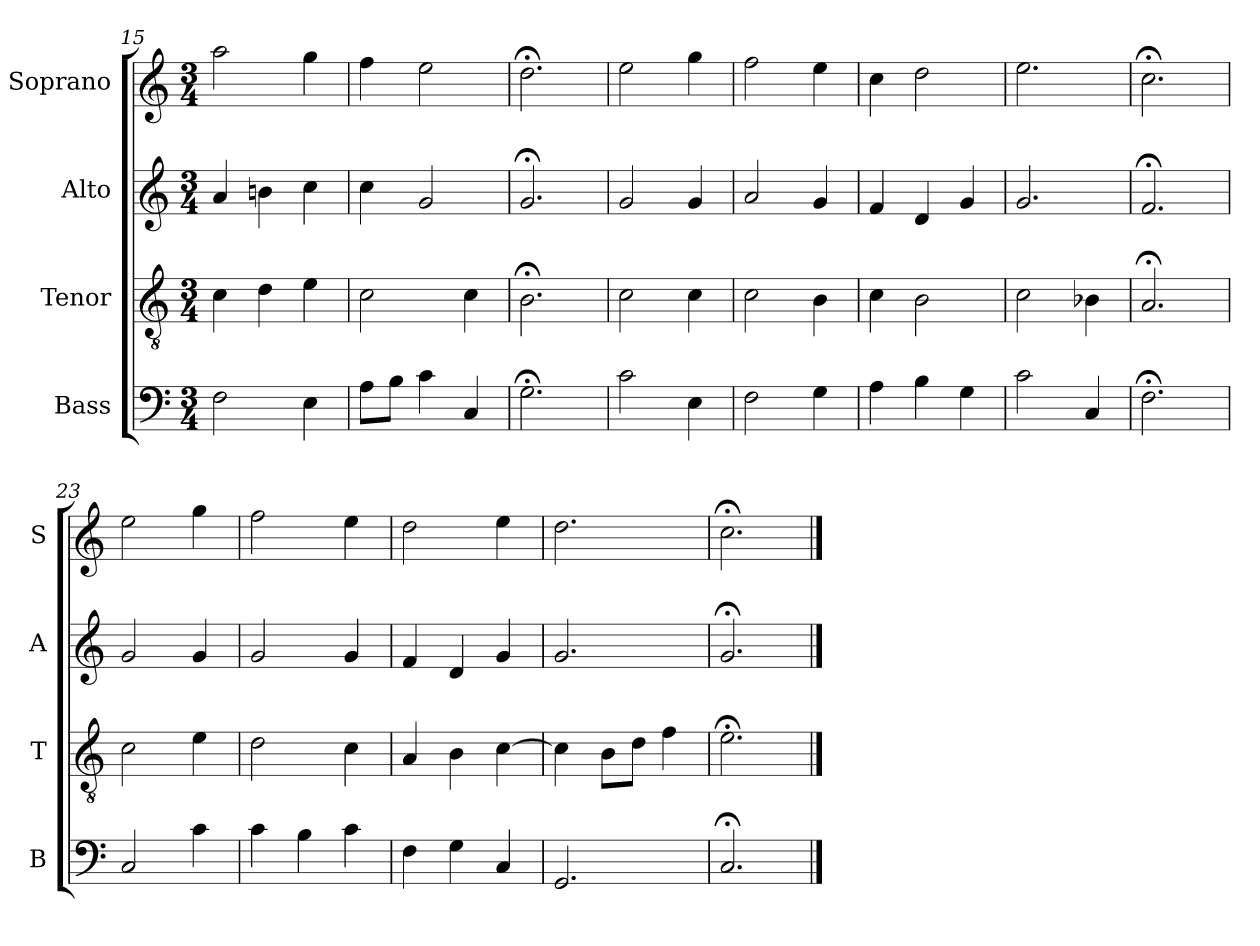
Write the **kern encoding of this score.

**kern	**kern	**kern	**kern
*part4	*part3	*part2	*part1
*staff4	*staff3	*staff2	*staff1
*I"Bass	*I"Tenor	*I"Alto	*I"Soprano
*I'B	*I'T	*I'A	*I'S
*clefF4	*clefGv2	*clefG2	*clefG2
*k[]	*k[]	*k[]	*k[]
*C:	*C:	*C:	*C:
*M3/4	*M3/4	*M3/4	*M3/4
=15	=15	=15	=15
2F	4c	4a	2aa
.	4d	4bn	.
4E	4e	4cc	4gg
=16	=16	=16	=16
8AL	2c	4cc	4ff
8BJ	.	.	.
4c	.	2g	2ee
4C	4c	.	.
=17	=17	=17	=17
2.G;<i	2.B;<i	2.g;<	2.dd;<
=18	=18	=18	=18
2ci	2ci	2g	2ee
4E	4c	4g	4gg
=19	=19	=19	=19
2F	2c	2a	2ff
4G	4B	4g	4ee
=20	=20	=20	=20
4A	4c	4f	4cc
4B	2Bi	4d	2dd
4Gi	.	4g	.
=21	=21	=21	=21
2ci	2ci	2.g	2.ee
4C	4B-X	.	.
=22	=22	=22	=22
2.F;<	2.A;<	2.f;<	2.cc;<
=23	=23	=23	=23
2C	2c	2g	2ee
4c	4e	4g	4gg
=24	=24	=24	=24
4c	2d	2g	2ff
4B	.	.	.
4c	4c	4g	4ee
=25	=25	=25	=25
4F	4A	4f	2dd
4G	4B	4d	.
4C	[4c	4g	4ee
=26	=26	=26	=26
2.GG	4c]	2.g	2.dd
.	8BL	.	.
.	8dJ	.	.
.	4f	.	.
=27	=27	=27	=27
2.C;<	2.e;<	2.g;<	2.cc;<
==	==	==	==
*-	*-	*-	*-
